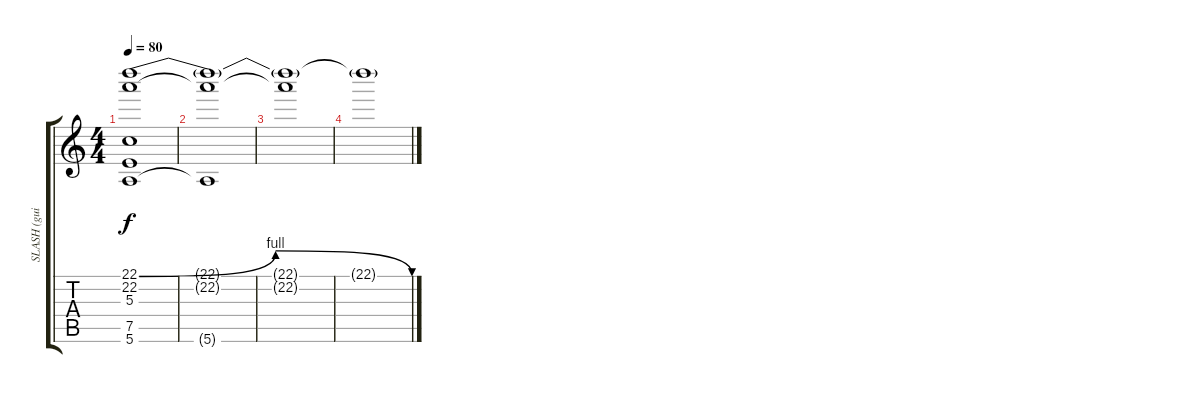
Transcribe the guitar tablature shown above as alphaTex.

\track ("SLASH (guitarra)" "SLASH (gui") {instrument acousticguitarsteel}
\staff {score tabs}
\tuning (E4 B3 G3 D3 A2 E2) {hide}
\ts (4 4)
\tempo 80
\clef g2
\ks c
(22.1{be (bendrelease 0 0 30 4 46 4 60 0)} 22.2{t} 5.3{t} 7.5{t} 5.6{t}).1{dy f} |
(22.1{t} 22.2{t} 5.6{t}).1 |
(22.1{t} 22.2{t}).1 |
22.1{t}.1
